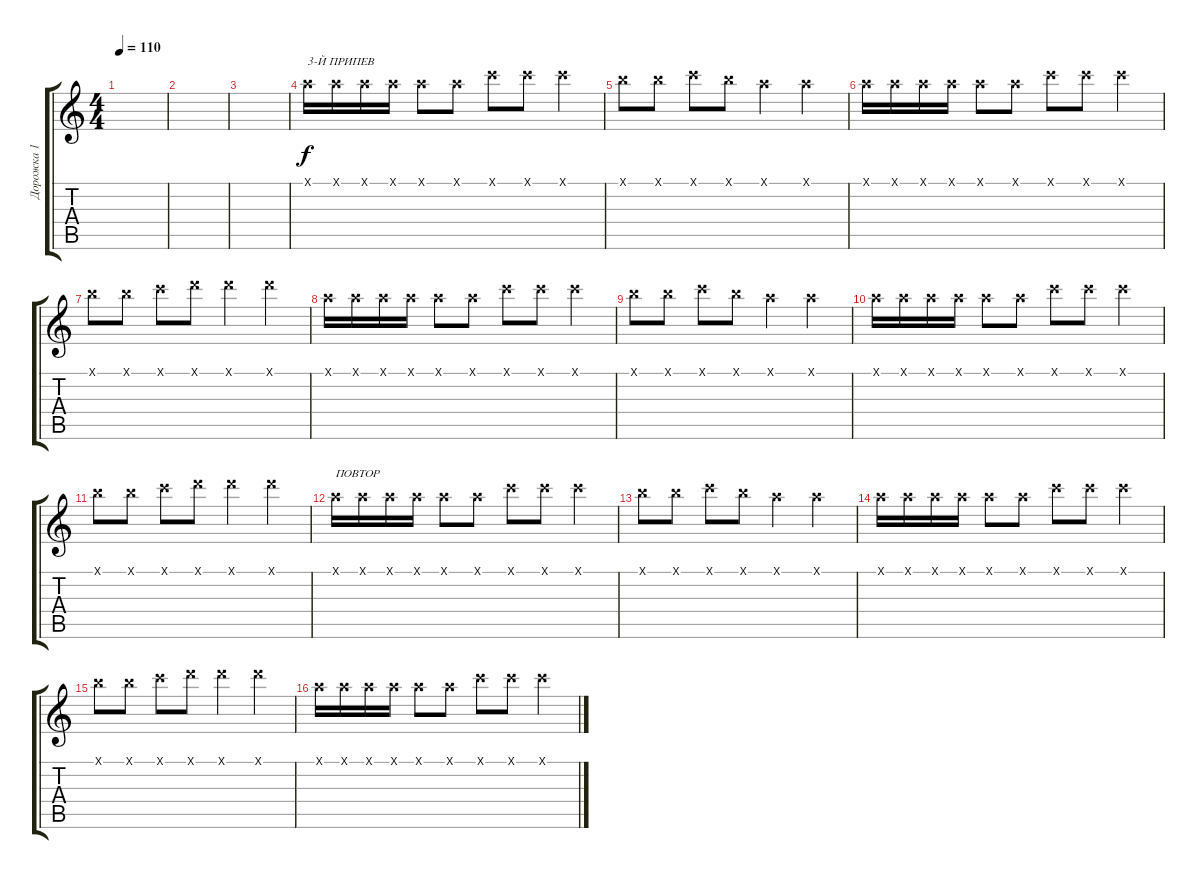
\track ("Дорожка 1" "Дорожка 1") {instrument acousticguitarsteel}
\staff {score tabs}
\tuning (E4 B3 G3 D3 A2 E2) {hide}
\ts (4 4)
\tempo 110
\clef g2
\ks c
|
|
|
5.1{x}.16{txt "3-Й ПРИПЕВ"} 5.1{x}.16 5.1{x}.16 5.1{x}.16 5.1{x}.8 5.1{x}.8 8.1{x}.8 8.1{x}.8 8.1{x}.4 |
7.1{x}.8 7.1{x}.8 8.1{x}.8 7.1{x}.8 5.1{x}.4 5.1{x}.4 |
5.1{x}.16 5.1{x}.16 5.1{x}.16 5.1{x}.16 5.1{x}.8 5.1{x}.8 8.1{x}.8 8.1{x}.8 8.1{x}.4 |
7.1{x}.8 7.1{x}.8 8.1{x}.8 10.1{x}.8 10.1{x}.4 10.1{x}.4 |
5.1{x}.16 5.1{x}.16 5.1{x}.16 5.1{x}.16 5.1{x}.8 5.1{x}.8 8.1{x}.8 8.1{x}.8 8.1{x}.4 |
7.1{x}.8 7.1{x}.8 8.1{x}.8 7.1{x}.8 5.1{x}.4 5.1{x}.4 |
5.1{x}.16 5.1{x}.16 5.1{x}.16 5.1{x}.16 5.1{x}.8 5.1{x}.8 8.1{x}.8 8.1{x}.8 8.1{x}.4 |
7.1{x}.8 7.1{x}.8 8.1{x}.8 10.1{x}.8 10.1{x}.4 10.1{x}.4 |
5.1{x}.16{txt "ПОВТОР"} 5.1{x}.16 5.1{x}.16 5.1{x}.16 5.1{x}.8 5.1{x}.8 8.1{x}.8 8.1{x}.8 8.1{x}.4 |
7.1{x}.8 7.1{x}.8 8.1{x}.8 7.1{x}.8 5.1{x}.4 5.1{x}.4 |
5.1{x}.16 5.1{x}.16 5.1{x}.16 5.1{x}.16 5.1{x}.8 5.1{x}.8 8.1{x}.8 8.1{x}.8 8.1{x}.4 |
7.1{x}.8 7.1{x}.8 8.1{x}.8 10.1{x}.8 10.1{x}.4 10.1{x}.4 |
5.1{x}.16 5.1{x}.16 5.1{x}.16 5.1{x}.16 5.1{x}.8 5.1{x}.8 8.1{x}.8 8.1{x}.8 8.1{x}.4
